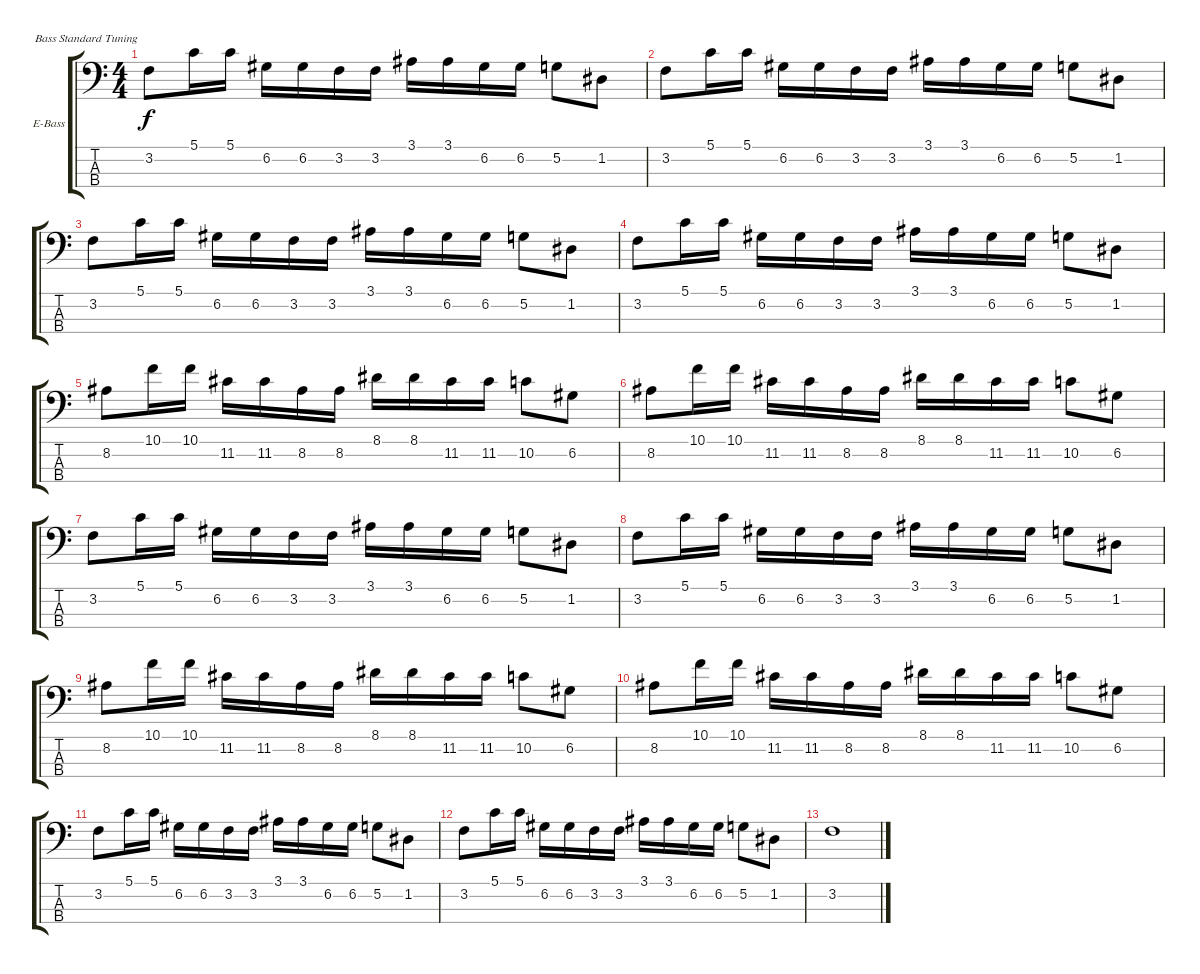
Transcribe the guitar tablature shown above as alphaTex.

\bracketExtendMode groupsimilarinstruments
\firstSystemTrackNameOrientation horizontal
\otherSystemsTrackNameOrientation horizontal
\track ("Audie Pitre" "E-Bass") {instrument electricbasspick}
\staff {score tabs}
\tuning (G2 D2 A1 E1)
\ts (4 4)
\tempo (80 hide)
\clef f4
\ks c
3.2.8{dy f} 5.1.16 5.1.16 6.2.16 6.2.16 3.2.16 3.2.16 3.1.16 3.1.16 6.2.16 6.2.16 5.2.8 1.2.8 |
3.2.8 5.1.16 5.1.16 6.2.16 6.2.16 3.2.16 3.2.16 3.1.16 3.1.16 6.2.16 6.2.16 5.2.8 1.2.8 |
3.2.8 5.1.16 5.1.16 6.2.16 6.2.16 3.2.16 3.2.16 3.1.16 3.1.16 6.2.16 6.2.16 5.2.8 1.2.8 |
3.2.8 5.1.16 5.1.16 6.2.16 6.2.16 3.2.16 3.2.16 3.1.16 3.1.16 6.2.16 6.2.16 5.2.8 1.2.8 |
8.2.8 10.1.16 10.1.16 11.2.16 11.2.16 8.2.16 8.2.16 8.1.16 8.1.16 11.2.16 11.2.16 10.2.8 6.2.8 |
8.2.8 10.1.16 10.1.16 11.2.16 11.2.16 8.2.16 8.2.16 8.1.16 8.1.16 11.2.16 11.2.16 10.2.8 6.2.8 |
3.2.8 5.1.16 5.1.16 6.2.16 6.2.16 3.2.16 3.2.16 3.1.16 3.1.16 6.2.16 6.2.16 5.2.8 1.2.8 |
3.2.8 5.1.16 5.1.16 6.2.16 6.2.16 3.2.16 3.2.16 3.1.16 3.1.16 6.2.16 6.2.16 5.2.8 1.2.8 |
8.2.8 10.1.16 10.1.16 11.2.16 11.2.16 8.2.16 8.2.16 8.1.16 8.1.16 11.2.16 11.2.16 10.2.8 6.2.8 |
8.2.8 10.1.16 10.1.16 11.2.16 11.2.16 8.2.16 8.2.16 8.1.16 8.1.16 11.2.16 11.2.16 10.2.8 6.2.8 |
3.2.8 5.1.16 5.1.16 6.2.16 6.2.16 3.2.16 3.2.16 3.1.16 3.1.16 6.2.16 6.2.16 5.2.8 1.2.8 |
3.2.8 5.1.16 5.1.16 6.2.16 6.2.16 3.2.16 3.2.16 3.1.16 3.1.16 6.2.16 6.2.16 5.2.8 1.2.8 |
3.2.1
